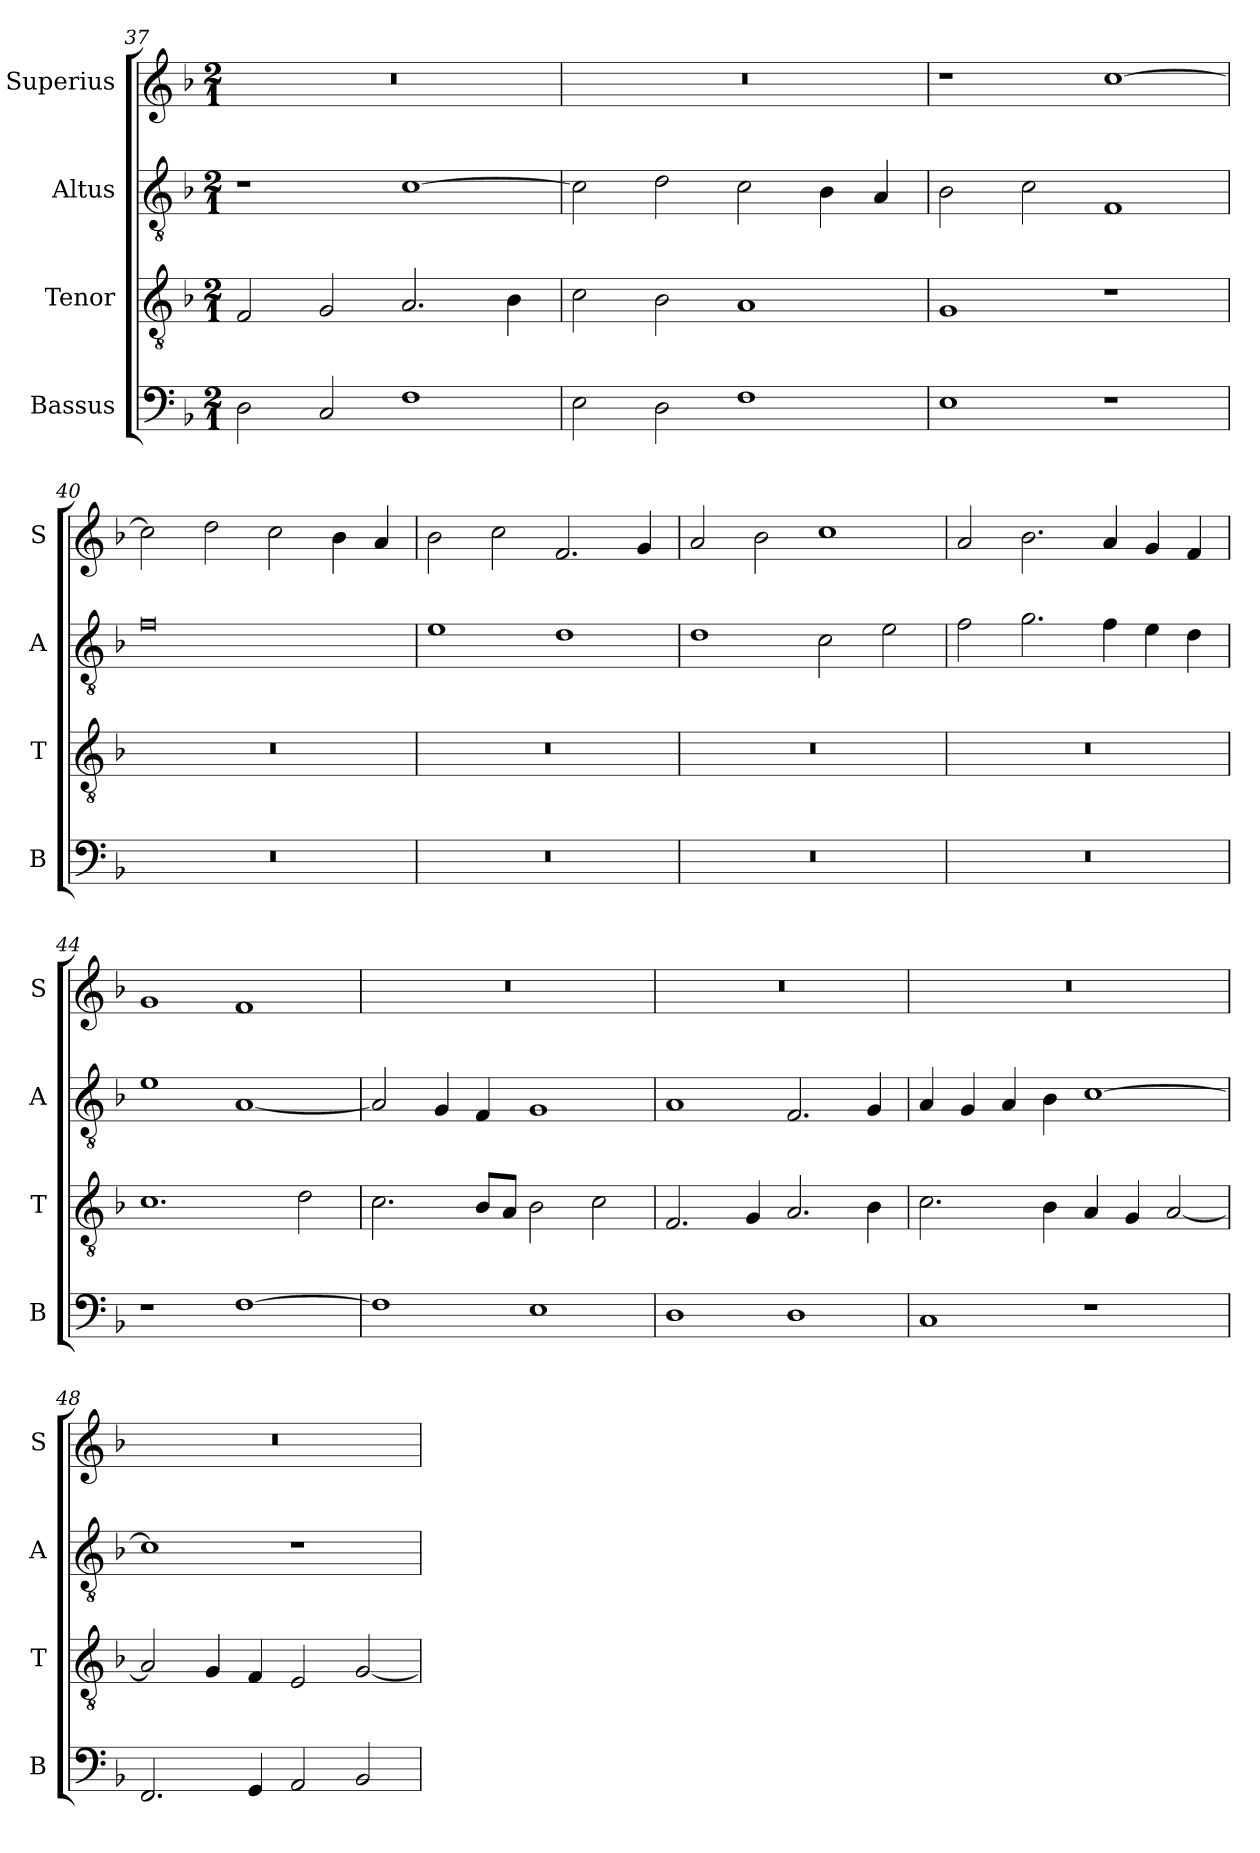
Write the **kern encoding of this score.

**kern	**kern	**kern	**kern
*part4	*part3	*part2	*part1
*staff4	*staff3	*staff2	*staff1
*I"Bassus	*I"Tenor	*I"Altus	*I"Superius
*I'B	*I'T	*I'A	*I'S
*clefF4	*clefGv2	*clefGv2	*clefG2
*k[b-]	*k[b-]	*k[b-]	*k[b-]
*F:	*F:	*F:	*F:
*M2/1	*M2/1	*M2/1	*M2/1
=37	=37	=37	=37
2D	2F	1r	0r
2C	2G	.	.
1F	2.A	[1c	.
.	4B-	.	.
=38	=38	=38	=38
2E	2c	2c]	0r
2D	2B-	2d	.
1F	1A	2c	.
.	.	4B-	.
.	.	4A	.
=39	=39	=39	=39
1E	1G	2B-	1r
.	.	2c	.
1r	1r	1F	[1cc
=40	=40	=40	=40
0r	0r	0f	2cc]
.	.	.	2dd
.	.	.	2cc
.	.	.	4b-
.	.	.	4a
=41	=41	=41	=41
0r	0r	1e	2b-
.	.	.	2cc
.	.	1d	2.f
.	.	.	4g
=42	=42	=42	=42
0r	0r	1d	2a
.	.	.	2b-
.	.	2c	1cc
.	.	2e	.
=43	=43	=43	=43
0r	0r	2f	2a
.	.	2.g	2.b-
.	.	4f	4a
.	.	4e	4g
.	.	4d	4f
=44	=44	=44	=44
1r	1.c	1e	1g
[1F	.	[1A	1f
.	2d	.	.
=45	=45	=45	=45
1F]	2.c	2A]	0r
.	.	4G	.
.	8B-L	4F	.
.	8AJ	.	.
1E	2B-	1G	.
.	2c	.	.
=46	=46	=46	=46
1D	2.F	1A	0r
.	4G	.	.
1D	2.A	2.F	.
.	4B-	4G	.
=47	=47	=47	=47
1C	2.c	4A	0r
.	.	4G	.
.	.	4A	.
.	4B-	4B-	.
1r	4A	[1c	.
.	4G	.	.
.	[2A	.	.
=48	=48	=48	=48
2.FF	2A]	1c]	0r
.	4G	.	.
4GG	4F	.	.
2AA	2E	1r	.
2BB-	[2G	.	.
=	=	=	=
*-	*-	*-	*-
